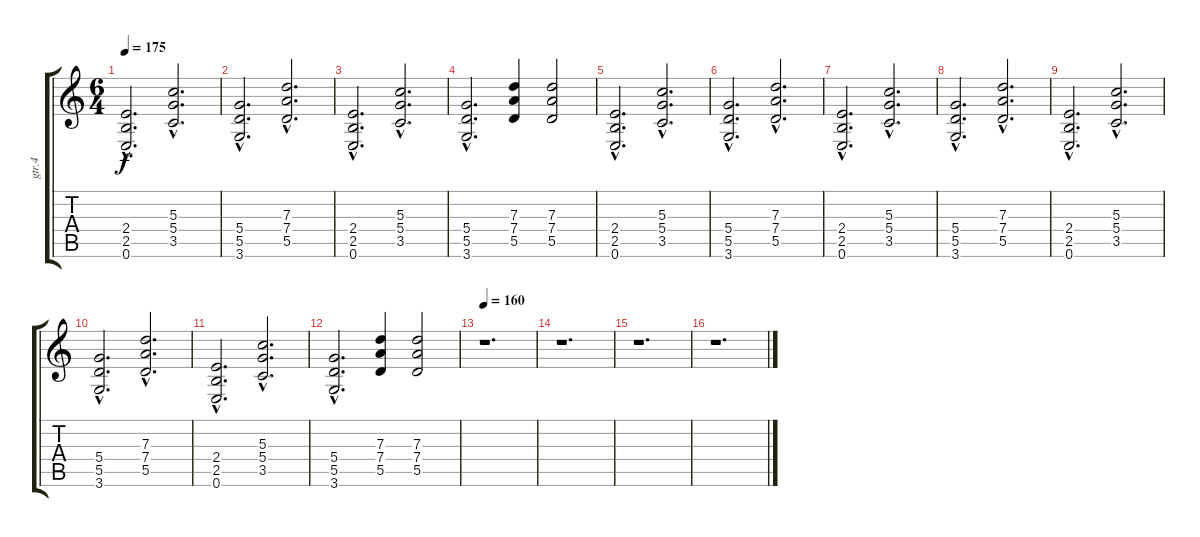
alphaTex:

\track ("gtr.4" "gtr.4") {instrument distortionguitar}
\staff {score tabs}
\tuning (E4 B3 G3 D3 A2 E2) {hide}
\ts (6 4)
\tempo 175
\clef g2
\ks c
(2.4{hac} 2.5{hac} 0.6{hac}).2{d dy f} (5.3{hac} 5.4{hac} 3.5{hac}).2{d} |
(5.4{hac} 5.5{hac} 3.6{hac}).2{d} (7.3{hac} 7.4{hac} 5.5{hac}).2{d} |
(2.4{hac} 2.5{hac} 0.6{hac}).2{d} (5.3{hac} 5.4{hac} 3.5{hac}).2{d} |
(5.4{hac} 5.5{hac} 3.6{hac}).2{d} (7.3 7.4 5.5).4 (7.3 7.4 5.5).2 |
(2.4{hac} 2.5{hac} 0.6{hac}).2{d} (5.3{hac} 5.4{hac} 3.5{hac}).2{d} |
(5.4{hac} 5.5{hac} 3.6{hac}).2{d} (7.3{hac} 7.4{hac} 5.5{hac}).2{d} |
(2.4{hac} 2.5{hac} 0.6{hac}).2{d} (5.3{hac} 5.4{hac} 3.5{hac}).2{d} |
(5.4{hac} 5.5{hac} 3.6{hac}).2{d} (7.3{hac} 7.4{hac} 5.5{hac}).2{d} |
(2.4{hac} 2.5{hac} 0.6{hac}).2{d} (5.3{hac} 5.4{hac} 3.5{hac}).2{d} |
(5.4{hac} 5.5{hac} 3.6{hac}).2{d} (7.3{hac} 7.4{hac} 5.5{hac}).2{d} |
(2.4{hac} 2.5{hac} 0.6{hac}).2{d} (5.3{hac} 5.4{hac} 3.5{hac}).2{d} |
(5.4{hac} 5.5{hac} 3.6{hac}).2{d} (7.3 7.4 5.5).4 (7.3 7.4 5.5).2 |
\tempo 160
r.1{d} |
r.1{d} |
r.1{d} |
r.1{d}
